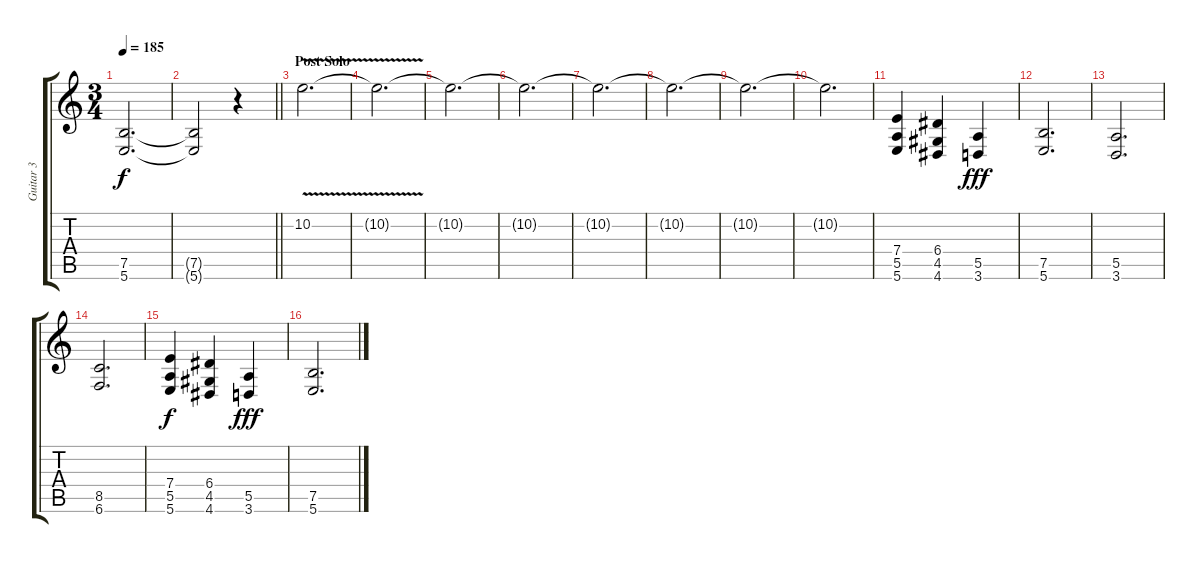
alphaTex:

\track ("Guitar 3" "Guitar 3") {instrument distortionguitar}
\staff {score tabs}
\tuning (B3 Gb3 D3 A2 E2 B1) {hide}
\ts (3 4)
\tempo 185
\clef g2
\ks c
(7.5{t} 5.6{t}).2{d dy f} |
\barLineRight lightlight
(7.5{t} 5.6{t}).2 r.4 |
\section ("" "Post Solo")
10.2{v}.2{d volume 0} |
10.2{t}.2{d volume 16} |
10.2{t}.2{d} |
10.2{t}.2{d} |
10.2{t}.2{d} |
10.2{t}.2{d} |
10.2{t}.2{d} |
10.2{t}.2{d} |
(7.4 5.5 5.6).4 (6.4 4.5 4.6).4 (5.5 3.6).4{dy fff} |
(7.5 5.6).2{d} |
(5.5 3.6).2{d} |
(8.5 6.6).2{d} |
(7.4 5.5 5.6).4{dy f} (6.4 4.5 4.6).4 (5.5 3.6).4{dy fff} |
(7.5 5.6).2{d}
